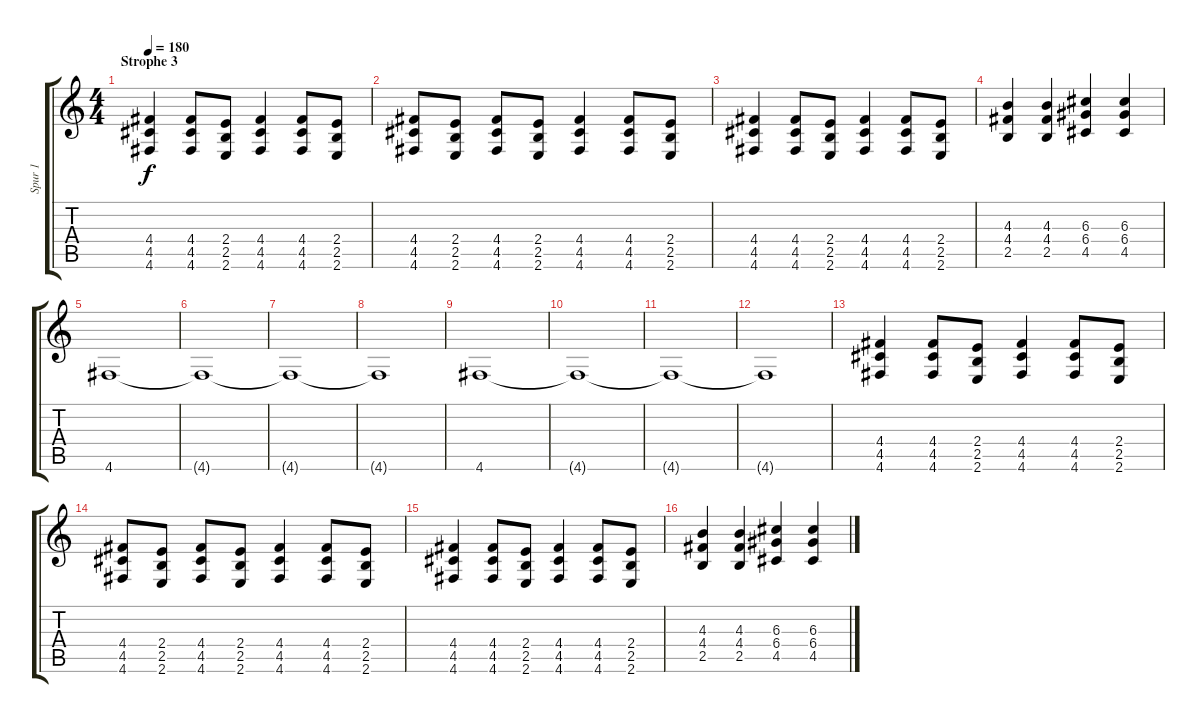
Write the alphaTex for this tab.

\track ("Spur 1" "Spur 1") {instrument distortionguitar}
\staff {score tabs}
\tuning (E4 B3 G3 D3 A2 D2) {hide}
\ts (4 4)
\section ("" "Strophe 3")
\tempo 180
\clef g2
\ks c
(4.4 4.5 4.6).4{dy f} (4.4 4.5 4.6).8 (2.4 2.5 2.6).8 (4.4 4.5 4.6).4 (4.4 4.5 4.6).8 (2.4 2.5 2.6).8 |
(4.4 4.5 4.6).8 (2.4 2.5 2.6).8 (4.4 4.5 4.6).8 (2.4 2.5 2.6).8 (4.4 4.5 4.6).4 (4.4 4.5 4.6).8 (2.4 2.5 2.6).8 |
(4.4 4.5 4.6).4 (4.4 4.5 4.6).8 (2.4 2.5 2.6).8 (4.4 4.5 4.6).4 (4.4 4.5 4.6).8 (2.4 2.5 2.6).8 |
(4.3 4.4 2.5).4 (4.3 4.4 2.5).4 (6.3 6.4 4.5).4 (6.3 6.4 4.5).4 |
4.6.1 |
4.6{t}.1 |
4.6{t}.1 |
4.6{t}.1 |
4.6.1 |
4.6{t}.1 |
4.6{t}.1 |
4.6{t}.1 |
(4.4 4.5 4.6).4 (4.4 4.5 4.6).8 (2.4 2.5 2.6).8 (4.4 4.5 4.6).4 (4.4 4.5 4.6).8 (2.4 2.5 2.6).8 |
(4.4 4.5 4.6).8 (2.4 2.5 2.6).8 (4.4 4.5 4.6).8 (2.4 2.5 2.6).8 (4.4 4.5 4.6).4 (4.4 4.5 4.6).8 (2.4 2.5 2.6).8 |
(4.4 4.5 4.6).4 (4.4 4.5 4.6).8 (2.4 2.5 2.6).8 (4.4 4.5 4.6).4 (4.4 4.5 4.6).8 (2.4 2.5 2.6).8 |
(4.3 4.4 2.5).4 (4.3 4.4 2.5).4 (6.3 6.4 4.5).4 (6.3 6.4 4.5).4
